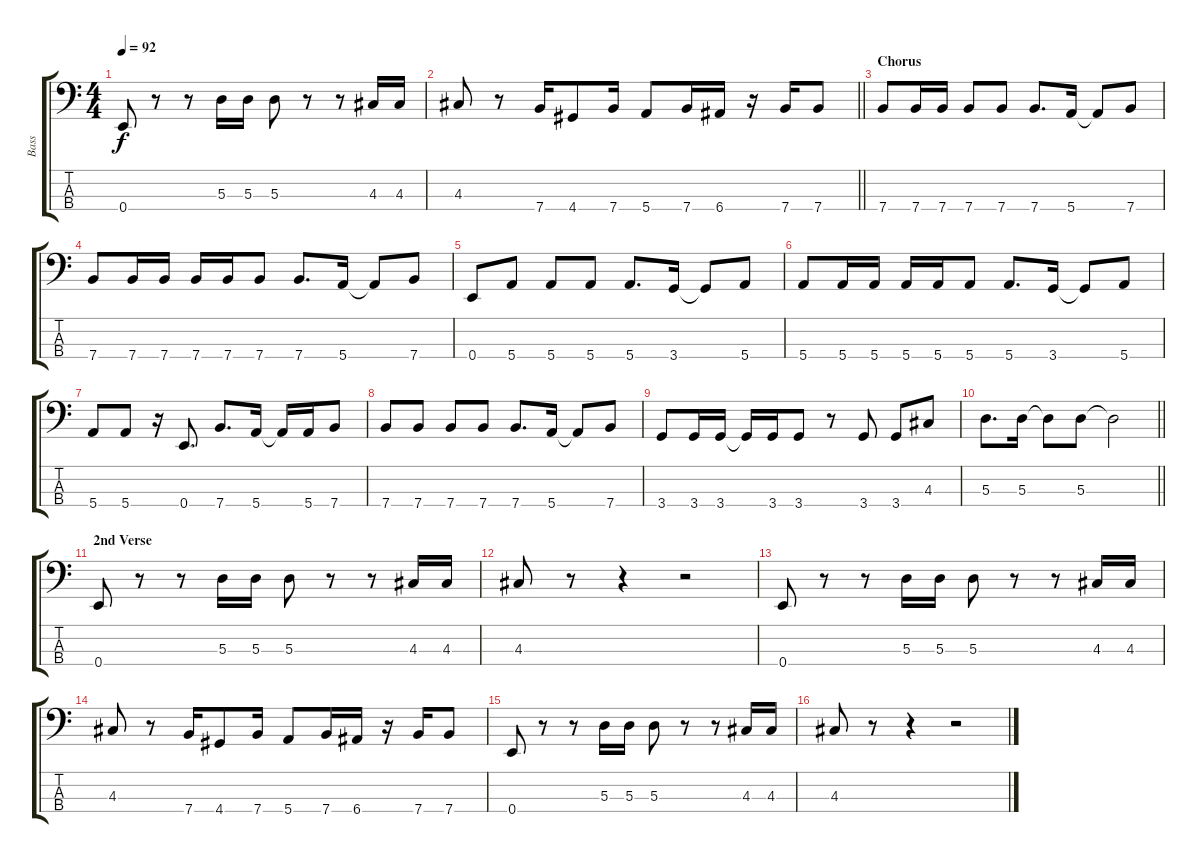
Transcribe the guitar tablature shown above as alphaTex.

\track ("Bass" "Bass") {instrument electricbassfinger}
\staff {score tabs}
\tuning (G2 D2 A1 E1) {hide}
\ts (4 4)
\tempo 92
\clef f4
\ks c
0.4.8{dy f} r.8 r.8 5.3.16 5.3.16 5.3.8 r.8 r.8 4.3.16 4.3.16 |
\barLineRight lightlight
4.3.8 r.8 7.4.16 4.4.8 7.4.16 5.4.8 7.4.16 6.4.16 r.16 7.4.16 7.4.8 |
\section ("" "Chorus")
7.4.8 7.4.16 7.4.16 7.4.8 7.4.8 7.4.8{d} 5.4.16 5.4{t}.8 7.4.8 |
7.4.8 7.4.16 7.4.16 7.4.16 7.4.16 7.4.8 7.4.8{d} 5.4.16 5.4{t}.8 7.4.8 |
0.4.8 5.4.8 5.4.8 5.4.8 5.4.8{d} 3.4.16 3.4{t}.8 5.4.8 |
5.4.8 5.4.16 5.4.16 5.4.16 5.4.16 5.4.8 5.4.8{d} 3.4.16 3.4{t}.8 5.4.8 |
5.4.8 5.4.8 r.16 0.4.8{d} 7.4.8{d} 5.4.16 5.4{t}.16 5.4.16 7.4.8 |
7.4.8 7.4.8 7.4.8 7.4.8 7.4.8{d} 5.4.16 5.4{t}.8 7.4.8 |
3.4.8 3.4.16 3.4.16 3.4{t}.16 3.4.16 3.4.8 r.8 3.4.8 3.4.8 4.3.8 |
\barLineRight lightlight
5.3.8{d} 5.3.16 5.3{t}.8 5.3.8 5.3{t}.2 |
\section ("" "2nd Verse")
0.4.8 r.8 r.8 5.3.16 5.3.16 5.3.8 r.8 r.8 4.3.16 4.3.16 |
4.3.8 r.8 r.4 r.2 |
0.4.8 r.8 r.8 5.3.16 5.3.16 5.3.8 r.8 r.8 4.3.16 4.3.16 |
4.3.8 r.8 7.4.16 4.4.8 7.4.16 5.4.8 7.4.16 6.4.16 r.16 7.4.16 7.4.8 |
0.4.8 r.8 r.8 5.3.16 5.3.16 5.3.8 r.8 r.8 4.3.16 4.3.16 |
4.3.8 r.8 r.4 r.2
